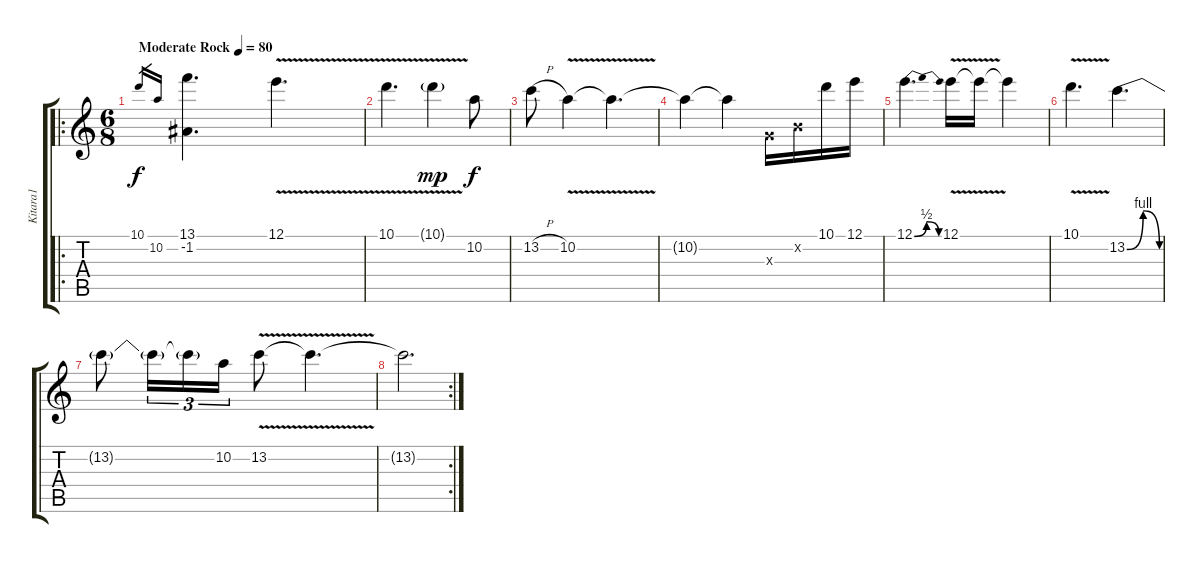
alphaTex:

\track ("Kitara1" "Kitara1") {instrument overdrivenguitar}
\staff {score tabs}
\tuning (E4 B3 G3 D3 A2 E2) {hide}
\ro
\ts (6 8)
\tempo (80 "Moderate Rock")
\clef g2
\ks c
10.1.16{gr dy f instrument overdrivenguitar} 10.2.16{gr} (13.1 -1.2).4{d} 12.1{v}.4{d} |
10.1{v}.4{d} 10.1{v g}.4{dy mp} 10.2.8{dy f} |
13.2{h}.8 10.2{v}.4 10.2{t}.4{d} |
10.2{t}.4 10.2{t}.4 0.3{x}.16 0.2{x}.16 10.1.16 12.1.16 |
12.1{be (bendrelease 0 0 5 2 45 2 60 0)}.4{d} 12.1{v}.16 12.1{t}.16 12.1{t}.4 |
10.1{v}.4{d} 13.2{be (bendrelease 0 0 15 4 45 4 60 0)}.4{d} |
13.2{t}.8 13.2{t}.16{tu (3 2)} 13.2{t}.16{tu (3 2)} 10.2.16{tu (3 2)} 13.2{v}.8 13.2{t}.4{d} |
\rc 2
13.2{t}.2{d}
